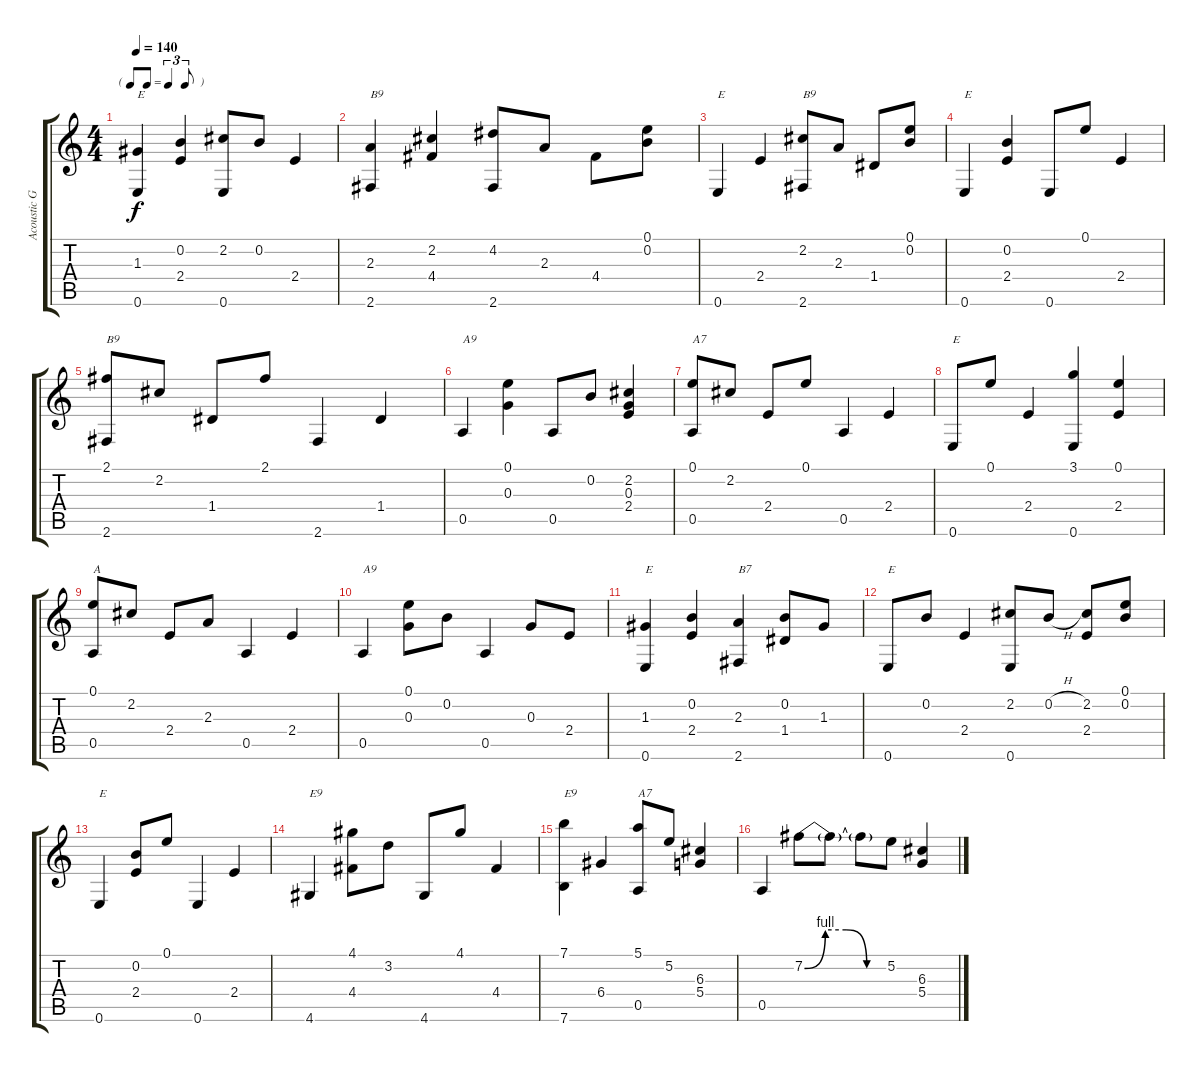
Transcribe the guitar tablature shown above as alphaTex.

\track ("Acoustic Guitar" "Acoustic G") {instrument acousticguitarsteel}
\staff {score tabs}
\tuning (E4 B3 G3 D3 A2 E2) {hide}
\ts (4 4)
\tf triplet8th
\tempo 140
\clef g2
\ks c
(1.3 0.6).4{txt "E" dy f instrument acousticguitarsteel} (0.2 2.4).4 (2.2 0.6).8 0.2.8 2.4.4 |
(2.3 2.6).4{txt "B9"} (2.2 4.4).4 (4.2 2.6).8 2.3.8 4.4.8 (0.1 0.2).8 |
0.6.4{txt "E"} 2.4.4 (2.2 2.6).8{txt "B9"} 2.3.8 1.4.8 (0.1 0.2).8 |
0.6.4{txt "E"} (0.2 2.4).4 0.6.8 0.1.8 2.4.4 |
(2.1 2.6).8{txt "B9"} 2.2.8 1.4.8 2.1.8 2.6.4 1.4.4 |
0.5.4{txt "A9"} (0.1 0.3).4 0.5.8 0.2.8 (2.2 0.3 2.4).4 |
(0.1 0.5).8{txt "A7"} 2.2.8 2.4.8 0.1.8 0.5.4 2.4.4 |
0.6.8{txt "E"} 0.1.8 2.4.4 (3.1 0.6).4 (0.1 2.4).4 |
(0.1 0.5).8{txt "A"} 2.2.8 2.4.8 2.3.8 0.5.4 2.4.4 |
0.5.4{txt "A9"} (0.1 0.3).8 0.2.8 0.5.4 0.3.8 2.4.8 |
(1.3 0.6).4{txt "E"} (0.2 2.4).4 (2.3 2.6).4{txt "B7"} (0.2 1.4).8 1.3.8 |
0.6.8{txt "E"} 0.2.8 2.4.4 (2.2 0.6).8 0.2{h}.8 (2.2 2.4).8 (0.1 0.2).8 |
0.6.4{txt "E"} (0.2 2.4).8 0.1.8 0.6.4 2.4.4 |
4.6.4{txt "E9"} (4.1 4.4).8 3.2.8 4.6.8 4.1.8 4.4.4 |
(7.1 7.6).4{txt "E9"} 6.4.4 (5.1 0.5).8{txt "A7"} 5.2.8 (6.3 5.4).4 |
0.5.4 7.2{be (custom 0 0 15 4 30 4 45 0 60 0)}.8 7.2{t}.8 7.2{t}.8 5.2.8 (6.3 5.4).4
